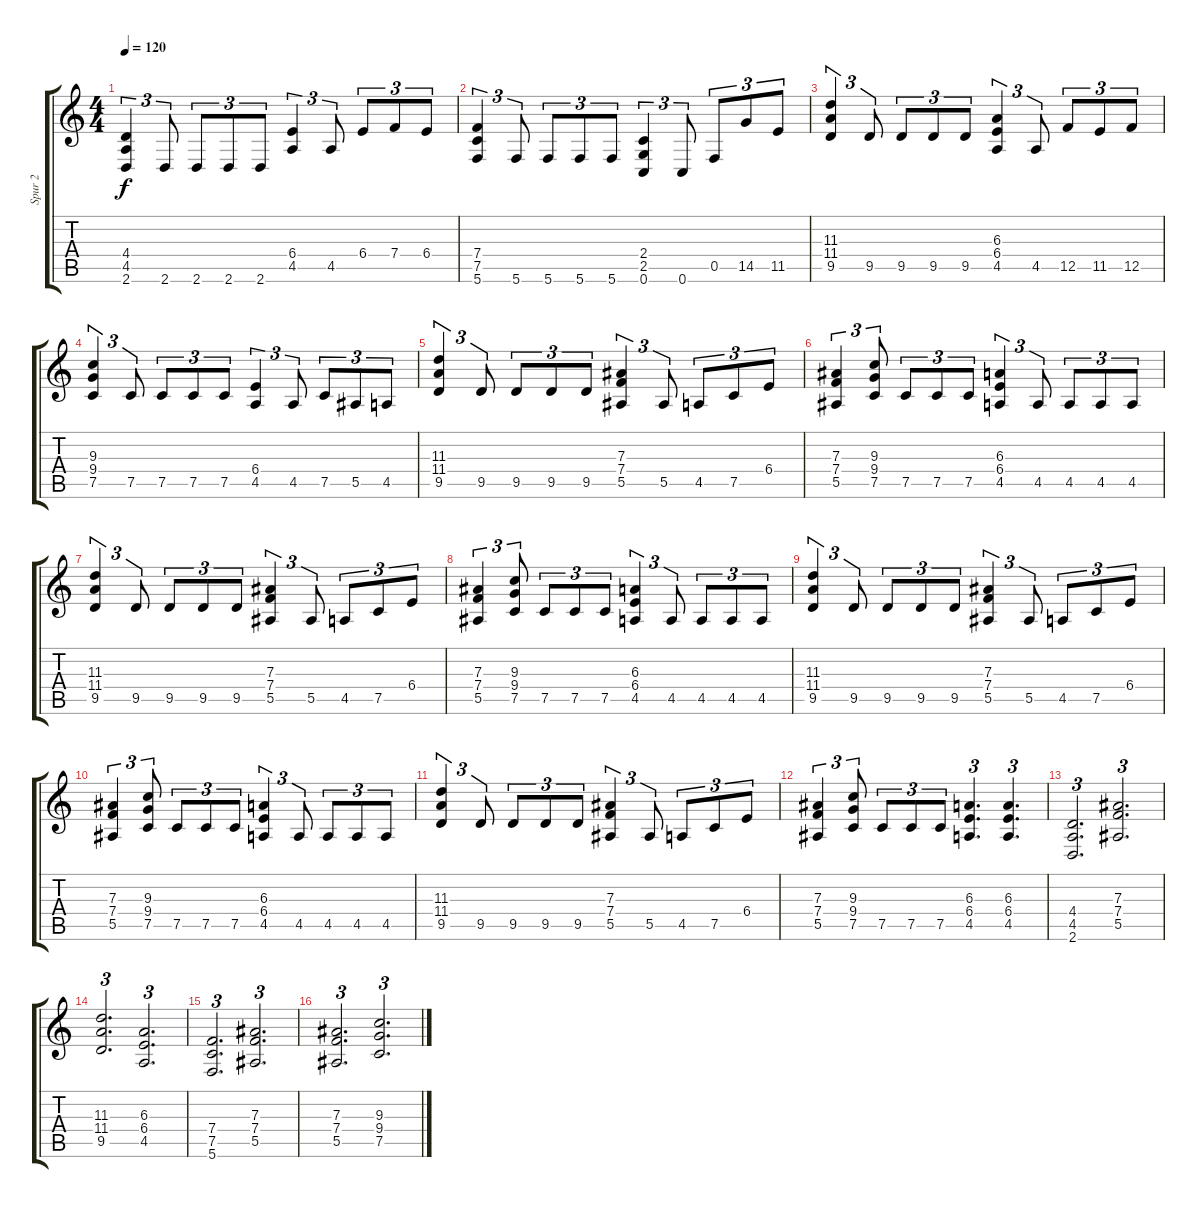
\track ("Spur 2" "Spur 2") {instrument distortionguitar}
\staff {score tabs}
\tuning (C4 G3 Eb3 Bb2 F2 C2) {hide}
\ts (4 4)
\tempo 120
\clef g2
\ks c
(4.4 4.5 2.6).4{tu (3 2) dy f} 2.6.8{tu (3 2)} 2.6.8{tu (3 2)} 2.6.8{tu (3 2)} 2.6.8{tu (3 2)} (6.4 4.5).4{tu (3 2)} 4.5.8{tu (3 2)} 6.4.8{tu (3 2)} 7.4.8{tu (3 2)} 6.4.8{tu (3 2)} |
(7.4 7.5 5.6).4{tu (3 2)} 5.6.8{tu (3 2)} 5.6.8{tu (3 2)} 5.6.8{tu (3 2)} 5.6.8{tu (3 2)} (2.4 2.5 0.6).4{tu (3 2)} 0.6.8{tu (3 2)} 0.5.8{tu (3 2)} 14.5.8{tu (3 2)} 11.5.8{tu (3 2)} |
(11.3 11.4 9.5).4{tu (3 2)} 9.5.8{tu (3 2)} 9.5.8{tu (3 2)} 9.5.8{tu (3 2)} 9.5.8{tu (3 2)} (6.3 6.4 4.5).4{tu (3 2)} 4.5.8{tu (3 2)} 12.5.8{tu (3 2)} 11.5.8{tu (3 2)} 12.5.8{tu (3 2)} |
(9.3 9.4 7.5).4{tu (3 2)} 7.5.8{tu (3 2)} 7.5.8{tu (3 2)} 7.5.8{tu (3 2)} 7.5.8{tu (3 2)} (6.4 4.5).4{tu (3 2)} 4.5.8{tu (3 2)} 7.5.8{tu (3 2)} 5.5.8{tu (3 2)} 4.5.8{tu (3 2)} |
(11.3 11.4 9.5).4{tu (3 2)} 9.5.8{tu (3 2)} 9.5.8{tu (3 2)} 9.5.8{tu (3 2)} 9.5.8{tu (3 2)} (7.3 7.4 5.5).4{tu (3 2)} 5.5.8{tu (3 2)} 4.5.8{tu (3 2)} 7.5.8{tu (3 2)} 6.4.8{tu (3 2)} |
(7.3 7.4 5.5).4{tu (3 2)} (9.3 9.4 7.5).8{tu (3 2)} 7.5.8{tu (3 2)} 7.5.8{tu (3 2)} 7.5.8{tu (3 2)} (6.3 6.4 4.5).4{tu (3 2)} 4.5.8{tu (3 2)} 4.5.8{tu (3 2)} 4.5.8{tu (3 2)} 4.5.8{tu (3 2)} |
(11.3 11.4 9.5).4{tu (3 2)} 9.5.8{tu (3 2)} 9.5.8{tu (3 2)} 9.5.8{tu (3 2)} 9.5.8{tu (3 2)} (7.3 7.4 5.5).4{tu (3 2)} 5.5.8{tu (3 2)} 4.5.8{tu (3 2)} 7.5.8{tu (3 2)} 6.4.8{tu (3 2)} |
(7.3 7.4 5.5).4{tu (3 2)} (9.3 9.4 7.5).8{tu (3 2)} 7.5.8{tu (3 2)} 7.5.8{tu (3 2)} 7.5.8{tu (3 2)} (6.3 6.4 4.5).4{tu (3 2)} 4.5.8{tu (3 2)} 4.5.8{tu (3 2)} 4.5.8{tu (3 2)} 4.5.8{tu (3 2)} |
(11.3 11.4 9.5).4{tu (3 2)} 9.5.8{tu (3 2)} 9.5.8{tu (3 2)} 9.5.8{tu (3 2)} 9.5.8{tu (3 2)} (7.3 7.4 5.5).4{tu (3 2)} 5.5.8{tu (3 2)} 4.5.8{tu (3 2)} 7.5.8{tu (3 2)} 6.4.8{tu (3 2)} |
(7.3 7.4 5.5).4{tu (3 2)} (9.3 9.4 7.5).8{tu (3 2)} 7.5.8{tu (3 2)} 7.5.8{tu (3 2)} 7.5.8{tu (3 2)} (6.3 6.4 4.5).4{tu (3 2)} 4.5.8{tu (3 2)} 4.5.8{tu (3 2)} 4.5.8{tu (3 2)} 4.5.8{tu (3 2)} |
(11.3 11.4 9.5).4{tu (3 2)} 9.5.8{tu (3 2)} 9.5.8{tu (3 2)} 9.5.8{tu (3 2)} 9.5.8{tu (3 2)} (7.3 7.4 5.5).4{tu (3 2)} 5.5.8{tu (3 2)} 4.5.8{tu (3 2)} 7.5.8{tu (3 2)} 6.4.8{tu (3 2)} |
(7.3 7.4 5.5).4{tu (3 2)} (9.3 9.4 7.5).8{tu (3 2)} 7.5.8{tu (3 2)} 7.5.8{tu (3 2)} 7.5.8{tu (3 2)} (6.3 6.4 4.5).4{d tu (3 2)} (6.3 6.4 4.5).4{d tu (3 2)} |
(4.4 4.5 2.6).2{d tu (3 2)} (7.3 7.4 5.5).2{d tu (3 2)} |
(11.3 11.4 9.5).2{d tu (3 2)} (6.3 6.4 4.5).2{d tu (3 2)} |
(7.4 7.5 5.6).2{d tu (3 2)} (7.3 7.4 5.5).2{d tu (3 2)} |
(7.3 7.4 5.5).2{d tu (3 2)} (9.3 9.4 7.5).2{d tu (3 2)}
